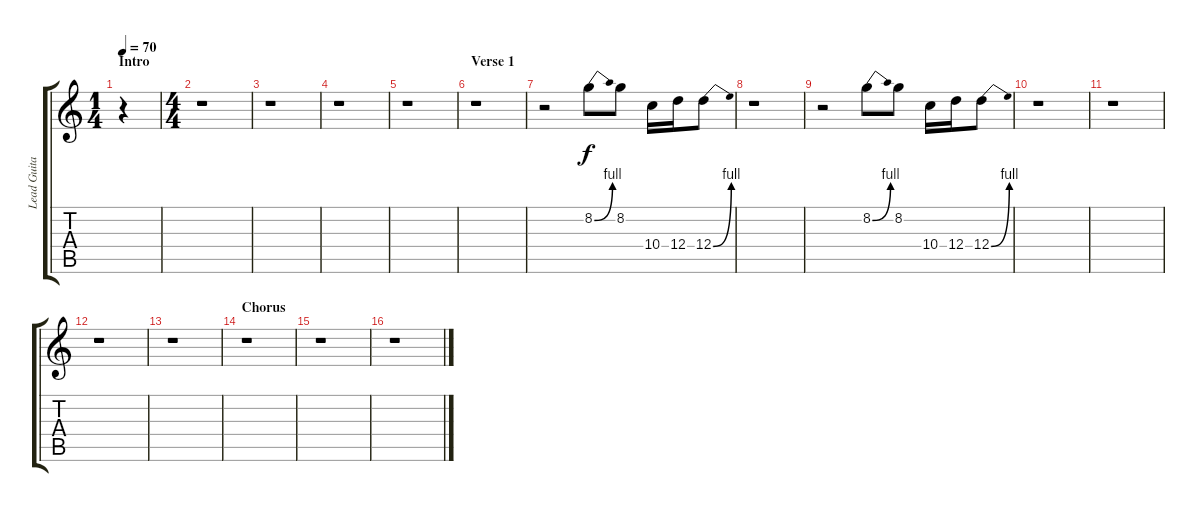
\track ("Lead Guitar" "Lead Guita") {instrument distortionguitar}
\staff {score tabs}
\tuning (E4 B3 G3 D3 A2 E2) {hide}
\ts (1 4)
\section ("" "Intro")
\tempo 70
\clef g2
\ks c
r.4{dy f instrument distortionguitar} |
\ts (4 4)
r.1 |
r.1 |
r.1 |
r.1 |
\section ("" "Verse 1")
r.1 |
r.2{instrument electricguitarclean} 8.2{be (bend 0 0 60 4)}.8 8.2.8 10.4.16 12.4.16 12.4{be (bend 0 0 60 4)}.8 |
r.1 |
r.2 8.2{be (bend 0 0 60 4)}.8 8.2.8 10.4.16 12.4.16 12.4{be (bend 0 0 60 4)}.8 |
r.1{instrument distortionguitar} |
r.1 |
r.1 |
r.1 |
\section ("" "Chorus")
r.1 |
r.1 |
r.1
